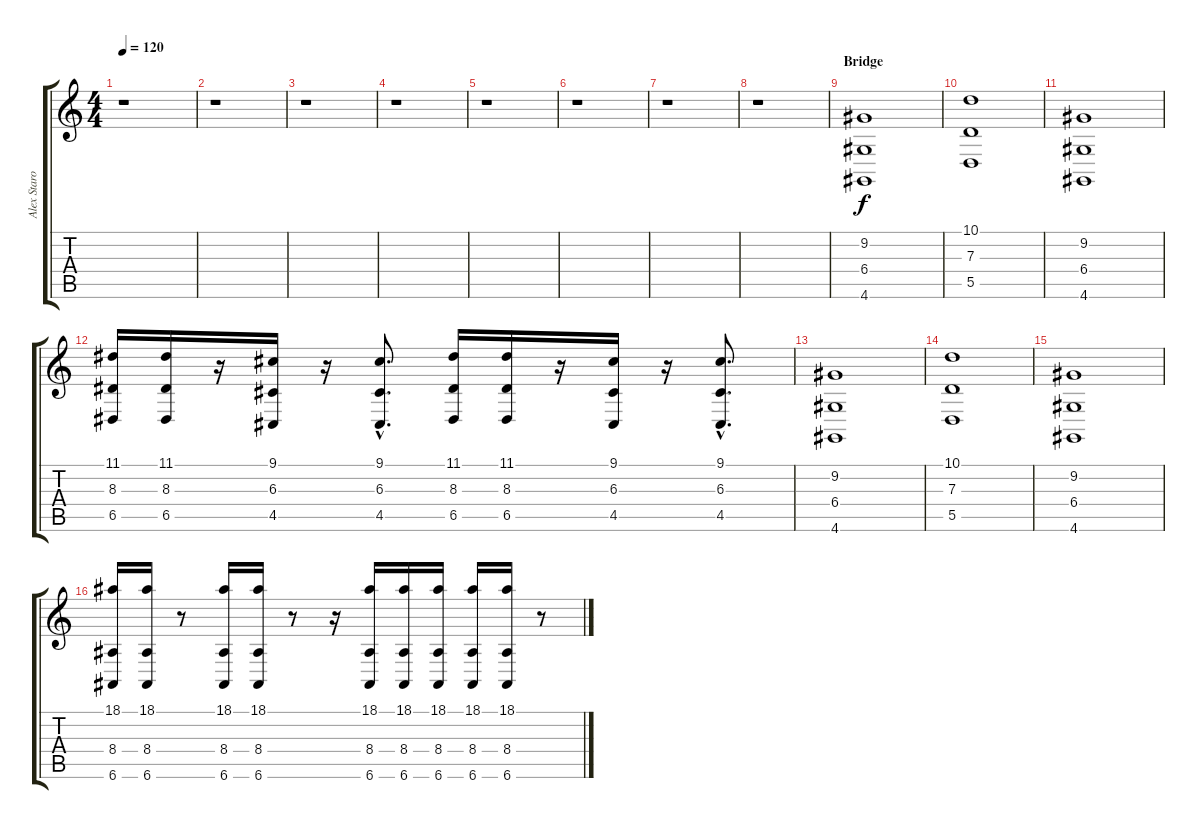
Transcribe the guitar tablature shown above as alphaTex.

\track ("Alex Staropoli - String Ensemble" "Alex Staro") {instrument stringensemble1}
\staff {score tabs}
\tuning (E4 B3 G3 D3 A2 E2) {hide}
\ts (4 4)
\tempo 120
\clef g2
\ks c
r.1{dy f} |
r.1 |
r.1 |
r.1 |
r.1 |
r.1 |
r.1 |
r.1 |
\section ("" "Bridge")
(9.2 6.4 4.6).1{instrument choiraahs} |
(10.1 7.3 5.5).1 |
(9.2 6.4 4.6).1 |
(11.1 8.3 6.5).16{instrument stringensemble1} (11.1 8.3 6.5).16 r.16 (9.1 6.3 4.5).16 r.16 (9.1{hac} 6.3{hac} 4.5{hac}).8{d} (11.1 8.3 6.5).16 (11.1 8.3 6.5).16 r.16 (9.1 6.3 4.5).16 r.16 (9.1{hac} 6.3{hac} 4.5{hac}).8{d} |
(9.2 6.4 4.6).1{instrument choiraahs} |
(10.1 7.3 5.5).1 |
(9.2 6.4 4.6).1 |
(18.1 8.4 6.6).16{instrument stringensemble1} (18.1 8.4 6.6).16 r.8 (18.1 8.4 6.6).16 (18.1 8.4 6.6).16 r.8 r.16 (18.1 8.4 6.6).16 (18.1 8.4 6.6).16 (18.1 8.4 6.6).16 (18.1 8.4 6.6).16 (18.1 8.4 6.6).16 r.8
